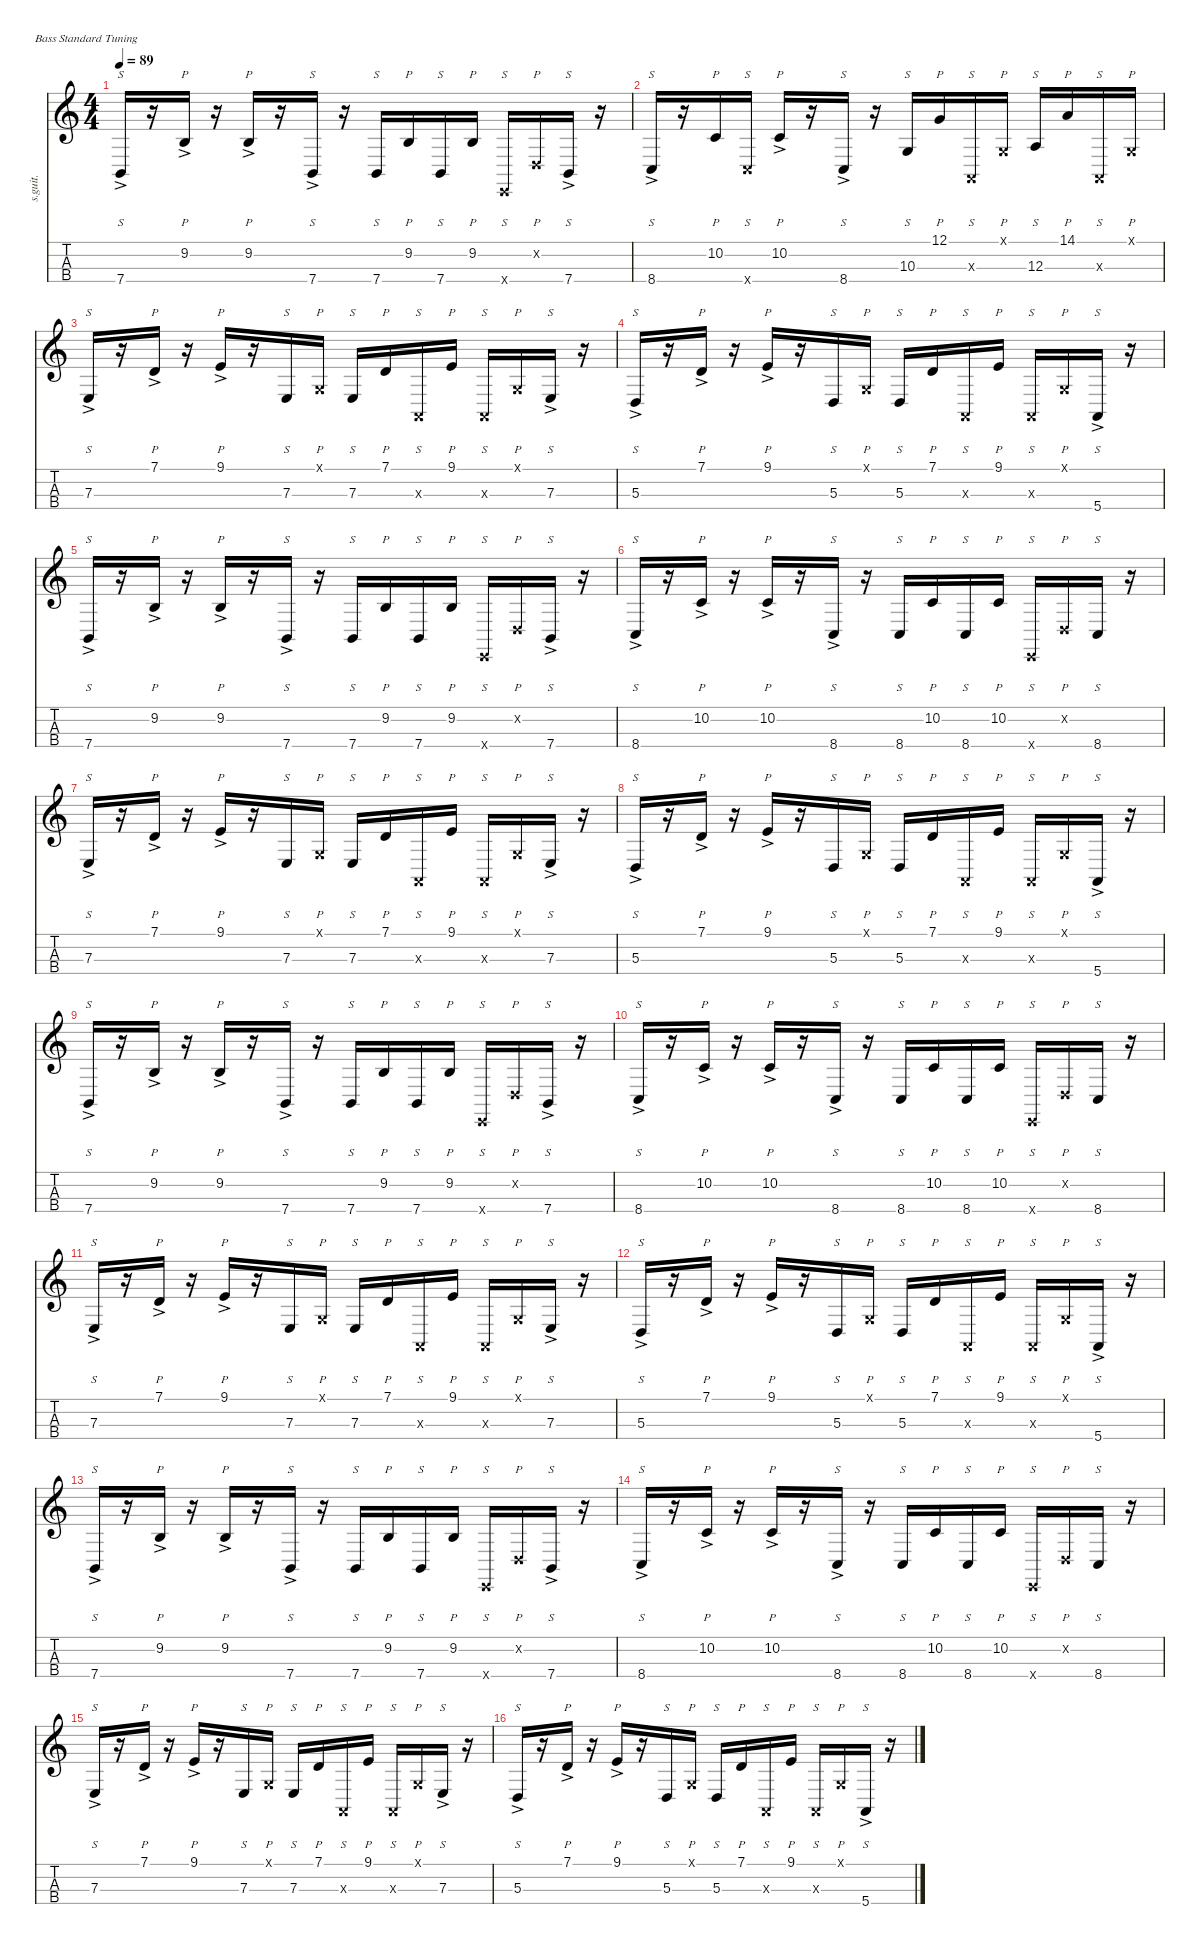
\defaultSystemsLayout 4
\hideDynamics
\bracketExtendMode nobrackets
\track ("Flea - Main Bass" "s.guit.") {instrument electricbassfinger}
\staff {score tabs}
\tuning (G2 D2 A1 E1)
\ts (4 4)
\tempo 89
\clef g2
\ks c
7.4{ac}.16{s lyrics (0 "") lyrics (1 "") lyrics (2 "") lyrics (3 "") lyrics (4 "") dy f} r.16 9.2{ac}.16{p lyrics (0 "") lyrics (1 "") lyrics (2 "") lyrics (3 "") lyrics (4 "")} r.16 9.2{ac}.16{p lyrics (0 "") lyrics (1 "") lyrics (2 "") lyrics (3 "") lyrics (4 "")} r.16 7.4{ac}.16{s lyrics (0 "") lyrics (1 "") lyrics (2 "") lyrics (3 "") lyrics (4 "")} r.16 7.4.16{s lyrics (0 "") lyrics (1 "") lyrics (2 "") lyrics (3 "") lyrics (4 "")} 9.2.16{p lyrics (0 "") lyrics (1 "") lyrics (2 "") lyrics (3 "") lyrics (4 "")} 7.4.16{s lyrics (0 "") lyrics (1 "") lyrics (2 "") lyrics (3 "") lyrics (4 "")} 9.2.16{p lyrics (0 "") lyrics (1 "") lyrics (2 "") lyrics (3 "") lyrics (4 "")} 0.4{x}.16{s lyrics (0 "") lyrics (1 "") lyrics (2 "") lyrics (3 "") lyrics (4 "")} 0.2{x}.16{p lyrics (0 "") lyrics (1 "") lyrics (2 "") lyrics (3 "") lyrics (4 "")} 7.4{ac}.16{s lyrics (0 "") lyrics (1 "") lyrics (2 "") lyrics (3 "") lyrics (4 "")} r.16 |
8.4{ac}.16{s lyrics (0 "") lyrics (1 "") lyrics (2 "") lyrics (3 "") lyrics (4 "")} r.16 10.2.16{p lyrics (0 "") lyrics (1 "") lyrics (2 "") lyrics (3 "") lyrics (4 "")} 8.4{x}.16{s lyrics (0 "") lyrics (1 "") lyrics (2 "") lyrics (3 "") lyrics (4 "")} 10.2{ac}.16{p lyrics (0 "") lyrics (1 "") lyrics (2 "") lyrics (3 "") lyrics (4 "")} r.16 8.4{ac}.16{s lyrics (0 "") lyrics (1 "") lyrics (2 "") lyrics (3 "") lyrics (4 "")} r.16 10.3.16{s lyrics (0 "") lyrics (1 "") lyrics (2 "") lyrics (3 "") lyrics (4 "")} 12.1.16{p lyrics (0 "") lyrics (1 "") lyrics (2 "") lyrics (3 "") lyrics (4 "")} 0.3{x}.16{s lyrics (0 "") lyrics (1 "") lyrics (2 "") lyrics (3 "") lyrics (4 "")} 0.1{x}.16{p lyrics (0 "") lyrics (1 "") lyrics (2 "") lyrics (3 "") lyrics (4 "")} 12.3.16{s lyrics (0 "") lyrics (1 "") lyrics (2 "") lyrics (3 "") lyrics (4 "")} 14.1.16{p lyrics (0 "") lyrics (1 "") lyrics (2 "") lyrics (3 "") lyrics (4 "")} 0.3{x}.16{s lyrics (0 "") lyrics (1 "") lyrics (2 "") lyrics (3 "") lyrics (4 "")} 0.1{x}.16{p lyrics (0 "") lyrics (1 "") lyrics (2 "") lyrics (3 "") lyrics (4 "")} |
7.3{ac}.16{s lyrics (0 "") lyrics (1 "") lyrics (2 "") lyrics (3 "") lyrics (4 "")} r.16 7.1{ac}.16{p lyrics (0 "") lyrics (1 "") lyrics (2 "") lyrics (3 "") lyrics (4 "")} r.16 9.1{ac}.16{p lyrics (0 "") lyrics (1 "") lyrics (2 "") lyrics (3 "") lyrics (4 "")} r.16 7.3.16{s lyrics (0 "") lyrics (1 "") lyrics (2 "") lyrics (3 "") lyrics (4 "")} 0.1{x}.16{p lyrics (0 "") lyrics (1 "") lyrics (2 "") lyrics (3 "") lyrics (4 "")} 7.3.16{s lyrics (0 "") lyrics (1 "") lyrics (2 "") lyrics (3 "") lyrics (4 "")} 7.1.16{p lyrics (0 "") lyrics (1 "") lyrics (2 "") lyrics (3 "") lyrics (4 "")} 0.3{x}.16{s lyrics (0 "") lyrics (1 "") lyrics (2 "") lyrics (3 "") lyrics (4 "")} 9.1.16{p lyrics (0 "") lyrics (1 "") lyrics (2 "") lyrics (3 "") lyrics (4 "")} 0.3{x}.16{s lyrics (0 "") lyrics (1 "") lyrics (2 "") lyrics (3 "") lyrics (4 "")} 0.1{x}.16{p lyrics (0 "") lyrics (1 "") lyrics (2 "") lyrics (3 "") lyrics (4 "")} 7.3{ac}.16{s lyrics (0 "") lyrics (1 "") lyrics (2 "") lyrics (3 "") lyrics (4 "")} r.16 |
5.3{ac}.16{s lyrics (0 "") lyrics (1 "") lyrics (2 "") lyrics (3 "") lyrics (4 "")} r.16 7.1{ac}.16{p lyrics (0 "") lyrics (1 "") lyrics (2 "") lyrics (3 "") lyrics (4 "")} r.16 9.1{ac}.16{p lyrics (0 "") lyrics (1 "") lyrics (2 "") lyrics (3 "") lyrics (4 "")} r.16 5.3.16{s lyrics (0 "") lyrics (1 "") lyrics (2 "") lyrics (3 "") lyrics (4 "")} 0.1{x}.16{p lyrics (0 "") lyrics (1 "") lyrics (2 "") lyrics (3 "") lyrics (4 "")} 5.3.16{s lyrics (0 "") lyrics (1 "") lyrics (2 "") lyrics (3 "") lyrics (4 "")} 7.1.16{p lyrics (0 "") lyrics (1 "") lyrics (2 "") lyrics (3 "") lyrics (4 "")} 0.3{x}.16{s lyrics (0 "") lyrics (1 "") lyrics (2 "") lyrics (3 "") lyrics (4 "")} 9.1.16{p lyrics (0 "") lyrics (1 "") lyrics (2 "") lyrics (3 "") lyrics (4 "")} 0.3{x}.16{s lyrics (0 "") lyrics (1 "") lyrics (2 "") lyrics (3 "") lyrics (4 "")} 0.1{x}.16{p lyrics (0 "") lyrics (1 "") lyrics (2 "") lyrics (3 "") lyrics (4 "")} 5.4{ac}.16{s lyrics (0 "") lyrics (1 "") lyrics (2 "") lyrics (3 "") lyrics (4 "")} r.16 |
7.4{ac}.16{s lyrics (0 "") lyrics (1 "") lyrics (2 "") lyrics (3 "") lyrics (4 "")} r.16 9.2{ac}.16{p lyrics (0 "") lyrics (1 "") lyrics (2 "") lyrics (3 "") lyrics (4 "")} r.16 9.2{ac}.16{p lyrics (0 "") lyrics (1 "") lyrics (2 "") lyrics (3 "") lyrics (4 "")} r.16 7.4{ac}.16{s lyrics (0 "") lyrics (1 "") lyrics (2 "") lyrics (3 "") lyrics (4 "")} r.16 7.4.16{s lyrics (0 "") lyrics (1 "") lyrics (2 "") lyrics (3 "") lyrics (4 "")} 9.2.16{p lyrics (0 "") lyrics (1 "") lyrics (2 "") lyrics (3 "") lyrics (4 "")} 7.4.16{s lyrics (0 "") lyrics (1 "") lyrics (2 "") lyrics (3 "") lyrics (4 "")} 9.2.16{p lyrics (0 "") lyrics (1 "") lyrics (2 "") lyrics (3 "") lyrics (4 "")} 0.4{x}.16{s lyrics (0 "") lyrics (1 "") lyrics (2 "") lyrics (3 "") lyrics (4 "")} 0.2{x}.16{p lyrics (0 "") lyrics (1 "") lyrics (2 "") lyrics (3 "") lyrics (4 "")} 7.4{ac}.16{s lyrics (0 "") lyrics (1 "") lyrics (2 "") lyrics (3 "") lyrics (4 "")} r.16 |
8.4{ac}.16{s lyrics (0 "") lyrics (1 "") lyrics (2 "") lyrics (3 "") lyrics (4 "")} r.16 10.2{ac}.16{p lyrics (0 "") lyrics (1 "") lyrics (2 "") lyrics (3 "") lyrics (4 "")} r.16 10.2{ac}.16{p lyrics (0 "") lyrics (1 "") lyrics (2 "") lyrics (3 "") lyrics (4 "")} r.16 8.4{ac}.16{s lyrics (0 "") lyrics (1 "") lyrics (2 "") lyrics (3 "") lyrics (4 "")} r.16 8.4.16{s lyrics (0 "") lyrics (1 "") lyrics (2 "") lyrics (3 "") lyrics (4 "")} 10.2.16{p lyrics (0 "") lyrics (1 "") lyrics (2 "") lyrics (3 "") lyrics (4 "")} 8.4.16{s lyrics (0 "") lyrics (1 "") lyrics (2 "") lyrics (3 "") lyrics (4 "")} 10.2.16{p lyrics (0 "") lyrics (1 "") lyrics (2 "") lyrics (3 "") lyrics (4 "")} 0.4{x}.16{s lyrics (0 "") lyrics (1 "") lyrics (2 "") lyrics (3 "") lyrics (4 "")} 0.2{x}.16{p lyrics (0 "") lyrics (1 "") lyrics (2 "") lyrics (3 "") lyrics (4 "")} 8.4.16{s lyrics (0 "") lyrics (1 "") lyrics (2 "") lyrics (3 "") lyrics (4 "")} r.16 |
7.3{ac}.16{s lyrics (0 "") lyrics (1 "") lyrics (2 "") lyrics (3 "") lyrics (4 "")} r.16 7.1{ac}.16{p lyrics (0 "") lyrics (1 "") lyrics (2 "") lyrics (3 "") lyrics (4 "")} r.16 9.1{ac}.16{p lyrics (0 "") lyrics (1 "") lyrics (2 "") lyrics (3 "") lyrics (4 "")} r.16 7.3.16{s lyrics (0 "") lyrics (1 "") lyrics (2 "") lyrics (3 "") lyrics (4 "")} 0.1{x}.16{p lyrics (0 "") lyrics (1 "") lyrics (2 "") lyrics (3 "") lyrics (4 "")} 7.3.16{s lyrics (0 "") lyrics (1 "") lyrics (2 "") lyrics (3 "") lyrics (4 "")} 7.1.16{p lyrics (0 "") lyrics (1 "") lyrics (2 "") lyrics (3 "") lyrics (4 "")} 0.3{x}.16{s lyrics (0 "") lyrics (1 "") lyrics (2 "") lyrics (3 "") lyrics (4 "")} 9.1.16{p lyrics (0 "") lyrics (1 "") lyrics (2 "") lyrics (3 "") lyrics (4 "")} 0.3{x}.16{s lyrics (0 "") lyrics (1 "") lyrics (2 "") lyrics (3 "") lyrics (4 "")} 0.1{x}.16{p lyrics (0 "") lyrics (1 "") lyrics (2 "") lyrics (3 "") lyrics (4 "")} 7.3{ac}.16{s lyrics (0 "") lyrics (1 "") lyrics (2 "") lyrics (3 "") lyrics (4 "")} r.16 |
5.3{ac}.16{s lyrics (0 "") lyrics (1 "") lyrics (2 "") lyrics (3 "") lyrics (4 "")} r.16 7.1{ac}.16{p lyrics (0 "") lyrics (1 "") lyrics (2 "") lyrics (3 "") lyrics (4 "")} r.16 9.1{ac}.16{p lyrics (0 "") lyrics (1 "") lyrics (2 "") lyrics (3 "") lyrics (4 "")} r.16 5.3.16{s lyrics (0 "") lyrics (1 "") lyrics (2 "") lyrics (3 "") lyrics (4 "")} 0.1{x}.16{p lyrics (0 "") lyrics (1 "") lyrics (2 "") lyrics (3 "") lyrics (4 "")} 5.3.16{s lyrics (0 "") lyrics (1 "") lyrics (2 "") lyrics (3 "") lyrics (4 "")} 7.1.16{p lyrics (0 "") lyrics (1 "") lyrics (2 "") lyrics (3 "") lyrics (4 "")} 0.3{x}.16{s lyrics (0 "") lyrics (1 "") lyrics (2 "") lyrics (3 "") lyrics (4 "")} 9.1.16{p lyrics (0 "") lyrics (1 "") lyrics (2 "") lyrics (3 "") lyrics (4 "")} 0.3{x}.16{s lyrics (0 "") lyrics (1 "") lyrics (2 "") lyrics (3 "") lyrics (4 "")} 0.1{x}.16{p lyrics (0 "") lyrics (1 "") lyrics (2 "") lyrics (3 "") lyrics (4 "")} 5.4{ac}.16{s lyrics (0 "") lyrics (1 "") lyrics (2 "") lyrics (3 "") lyrics (4 "")} r.16 |
7.4{ac}.16{s lyrics (0 "") lyrics (1 "") lyrics (2 "") lyrics (3 "") lyrics (4 "")} r.16 9.2{ac}.16{p lyrics (0 "") lyrics (1 "") lyrics (2 "") lyrics (3 "") lyrics (4 "")} r.16 9.2{ac}.16{p lyrics (0 "") lyrics (1 "") lyrics (2 "") lyrics (3 "") lyrics (4 "")} r.16 7.4{ac}.16{s lyrics (0 "") lyrics (1 "") lyrics (2 "") lyrics (3 "") lyrics (4 "")} r.16 7.4.16{s lyrics (0 "") lyrics (1 "") lyrics (2 "") lyrics (3 "") lyrics (4 "")} 9.2.16{p lyrics (0 "") lyrics (1 "") lyrics (2 "") lyrics (3 "") lyrics (4 "")} 7.4.16{s lyrics (0 "") lyrics (1 "") lyrics (2 "") lyrics (3 "") lyrics (4 "")} 9.2.16{p lyrics (0 "") lyrics (1 "") lyrics (2 "") lyrics (3 "") lyrics (4 "")} 0.4{x}.16{s lyrics (0 "") lyrics (1 "") lyrics (2 "") lyrics (3 "") lyrics (4 "")} 0.2{x}.16{p lyrics (0 "") lyrics (1 "") lyrics (2 "") lyrics (3 "") lyrics (4 "")} 7.4{ac}.16{s lyrics (0 "") lyrics (1 "") lyrics (2 "") lyrics (3 "") lyrics (4 "")} r.16 |
8.4{ac}.16{s lyrics (0 "") lyrics (1 "") lyrics (2 "") lyrics (3 "") lyrics (4 "")} r.16 10.2{ac}.16{p lyrics (0 "") lyrics (1 "") lyrics (2 "") lyrics (3 "") lyrics (4 "")} r.16 10.2{ac}.16{p lyrics (0 "") lyrics (1 "") lyrics (2 "") lyrics (3 "") lyrics (4 "")} r.16 8.4{ac}.16{s lyrics (0 "") lyrics (1 "") lyrics (2 "") lyrics (3 "") lyrics (4 "")} r.16 8.4.16{s lyrics (0 "") lyrics (1 "") lyrics (2 "") lyrics (3 "") lyrics (4 "")} 10.2.16{p lyrics (0 "") lyrics (1 "") lyrics (2 "") lyrics (3 "") lyrics (4 "")} 8.4.16{s lyrics (0 "") lyrics (1 "") lyrics (2 "") lyrics (3 "") lyrics (4 "")} 10.2.16{p lyrics (0 "") lyrics (1 "") lyrics (2 "") lyrics (3 "") lyrics (4 "")} 0.4{x}.16{s lyrics (0 "") lyrics (1 "") lyrics (2 "") lyrics (3 "") lyrics (4 "")} 0.2{x}.16{p lyrics (0 "") lyrics (1 "") lyrics (2 "") lyrics (3 "") lyrics (4 "")} 8.4.16{s lyrics (0 "") lyrics (1 "") lyrics (2 "") lyrics (3 "") lyrics (4 "")} r.16 |
7.3{ac}.16{s lyrics (0 "") lyrics (1 "") lyrics (2 "") lyrics (3 "") lyrics (4 "")} r.16 7.1{ac}.16{p lyrics (0 "") lyrics (1 "") lyrics (2 "") lyrics (3 "") lyrics (4 "")} r.16 9.1{ac}.16{p lyrics (0 "") lyrics (1 "") lyrics (2 "") lyrics (3 "") lyrics (4 "")} r.16 7.3.16{s lyrics (0 "") lyrics (1 "") lyrics (2 "") lyrics (3 "") lyrics (4 "")} 0.1{x}.16{p lyrics (0 "") lyrics (1 "") lyrics (2 "") lyrics (3 "") lyrics (4 "")} 7.3.16{s lyrics (0 "") lyrics (1 "") lyrics (2 "") lyrics (3 "") lyrics (4 "")} 7.1.16{p lyrics (0 "") lyrics (1 "") lyrics (2 "") lyrics (3 "") lyrics (4 "")} 0.3{x}.16{s lyrics (0 "") lyrics (1 "") lyrics (2 "") lyrics (3 "") lyrics (4 "")} 9.1.16{p lyrics (0 "") lyrics (1 "") lyrics (2 "") lyrics (3 "") lyrics (4 "")} 0.3{x}.16{s lyrics (0 "") lyrics (1 "") lyrics (2 "") lyrics (3 "") lyrics (4 "")} 0.1{x}.16{p lyrics (0 "") lyrics (1 "") lyrics (2 "") lyrics (3 "") lyrics (4 "")} 7.3{ac}.16{s lyrics (0 "") lyrics (1 "") lyrics (2 "") lyrics (3 "") lyrics (4 "")} r.16 |
5.3{ac}.16{s lyrics (0 "") lyrics (1 "") lyrics (2 "") lyrics (3 "") lyrics (4 "")} r.16 7.1{ac}.16{p lyrics (0 "") lyrics (1 "") lyrics (2 "") lyrics (3 "") lyrics (4 "")} r.16 9.1{ac}.16{p lyrics (0 "") lyrics (1 "") lyrics (2 "") lyrics (3 "") lyrics (4 "")} r.16 5.3.16{s lyrics (0 "") lyrics (1 "") lyrics (2 "") lyrics (3 "") lyrics (4 "")} 0.1{x}.16{p lyrics (0 "") lyrics (1 "") lyrics (2 "") lyrics (3 "") lyrics (4 "")} 5.3.16{s lyrics (0 "") lyrics (1 "") lyrics (2 "") lyrics (3 "") lyrics (4 "")} 7.1.16{p lyrics (0 "") lyrics (1 "") lyrics (2 "") lyrics (3 "") lyrics (4 "")} 0.3{x}.16{s lyrics (0 "") lyrics (1 "") lyrics (2 "") lyrics (3 "") lyrics (4 "")} 9.1.16{p lyrics (0 "") lyrics (1 "") lyrics (2 "") lyrics (3 "") lyrics (4 "")} 0.3{x}.16{s lyrics (0 "") lyrics (1 "") lyrics (2 "") lyrics (3 "") lyrics (4 "")} 0.1{x}.16{p lyrics (0 "") lyrics (1 "") lyrics (2 "") lyrics (3 "") lyrics (4 "")} 5.4{ac}.16{s lyrics (0 "") lyrics (1 "") lyrics (2 "") lyrics (3 "") lyrics (4 "")} r.16 |
7.4{ac}.16{s lyrics (0 "") lyrics (1 "") lyrics (2 "") lyrics (3 "") lyrics (4 "")} r.16 9.2{ac}.16{p lyrics (0 "") lyrics (1 "") lyrics (2 "") lyrics (3 "") lyrics (4 "")} r.16 9.2{ac}.16{p lyrics (0 "") lyrics (1 "") lyrics (2 "") lyrics (3 "") lyrics (4 "")} r.16 7.4{ac}.16{s lyrics (0 "") lyrics (1 "") lyrics (2 "") lyrics (3 "") lyrics (4 "")} r.16 7.4.16{s lyrics (0 "") lyrics (1 "") lyrics (2 "") lyrics (3 "") lyrics (4 "")} 9.2.16{p lyrics (0 "") lyrics (1 "") lyrics (2 "") lyrics (3 "") lyrics (4 "")} 7.4.16{s lyrics (0 "") lyrics (1 "") lyrics (2 "") lyrics (3 "") lyrics (4 "")} 9.2.16{p lyrics (0 "") lyrics (1 "") lyrics (2 "") lyrics (3 "") lyrics (4 "")} 0.4{x}.16{s lyrics (0 "") lyrics (1 "") lyrics (2 "") lyrics (3 "") lyrics (4 "")} 0.2{x}.16{p lyrics (0 "") lyrics (1 "") lyrics (2 "") lyrics (3 "") lyrics (4 "")} 7.4{ac}.16{s lyrics (0 "") lyrics (1 "") lyrics (2 "") lyrics (3 "") lyrics (4 "")} r.16 |
8.4{ac}.16{s lyrics (0 "") lyrics (1 "") lyrics (2 "") lyrics (3 "") lyrics (4 "")} r.16 10.2{ac}.16{p lyrics (0 "") lyrics (1 "") lyrics (2 "") lyrics (3 "") lyrics (4 "")} r.16 10.2{ac}.16{p lyrics (0 "") lyrics (1 "") lyrics (2 "") lyrics (3 "") lyrics (4 "")} r.16 8.4{ac}.16{s lyrics (0 "") lyrics (1 "") lyrics (2 "") lyrics (3 "") lyrics (4 "")} r.16 8.4.16{s lyrics (0 "") lyrics (1 "") lyrics (2 "") lyrics (3 "") lyrics (4 "")} 10.2.16{p lyrics (0 "") lyrics (1 "") lyrics (2 "") lyrics (3 "") lyrics (4 "")} 8.4.16{s lyrics (0 "") lyrics (1 "") lyrics (2 "") lyrics (3 "") lyrics (4 "")} 10.2.16{p lyrics (0 "") lyrics (1 "") lyrics (2 "") lyrics (3 "") lyrics (4 "")} 0.4{x}.16{s lyrics (0 "") lyrics (1 "") lyrics (2 "") lyrics (3 "") lyrics (4 "")} 0.2{x}.16{p lyrics (0 "") lyrics (1 "") lyrics (2 "") lyrics (3 "") lyrics (4 "")} 8.4.16{s lyrics (0 "") lyrics (1 "") lyrics (2 "") lyrics (3 "") lyrics (4 "")} r.16 |
7.3{ac}.16{s lyrics (0 "") lyrics (1 "") lyrics (2 "") lyrics (3 "") lyrics (4 "")} r.16 7.1{ac}.16{p lyrics (0 "") lyrics (1 "") lyrics (2 "") lyrics (3 "") lyrics (4 "")} r.16 9.1{ac}.16{p lyrics (0 "") lyrics (1 "") lyrics (2 "") lyrics (3 "") lyrics (4 "")} r.16 7.3.16{s lyrics (0 "") lyrics (1 "") lyrics (2 "") lyrics (3 "") lyrics (4 "")} 0.1{x}.16{p lyrics (0 "") lyrics (1 "") lyrics (2 "") lyrics (3 "") lyrics (4 "")} 7.3.16{s lyrics (0 "") lyrics (1 "") lyrics (2 "") lyrics (3 "") lyrics (4 "")} 7.1.16{p lyrics (0 "") lyrics (1 "") lyrics (2 "") lyrics (3 "") lyrics (4 "")} 0.3{x}.16{s lyrics (0 "") lyrics (1 "") lyrics (2 "") lyrics (3 "") lyrics (4 "")} 9.1.16{p lyrics (0 "") lyrics (1 "") lyrics (2 "") lyrics (3 "") lyrics (4 "")} 0.3{x}.16{s lyrics (0 "") lyrics (1 "") lyrics (2 "") lyrics (3 "") lyrics (4 "")} 0.1{x}.16{p lyrics (0 "") lyrics (1 "") lyrics (2 "") lyrics (3 "") lyrics (4 "")} 7.3{ac}.16{s lyrics (0 "") lyrics (1 "") lyrics (2 "") lyrics (3 "") lyrics (4 "")} r.16 |
5.3{ac}.16{s lyrics (0 "") lyrics (1 "") lyrics (2 "") lyrics (3 "") lyrics (4 "")} r.16 7.1{ac}.16{p lyrics (0 "") lyrics (1 "") lyrics (2 "") lyrics (3 "") lyrics (4 "")} r.16 9.1{ac}.16{p lyrics (0 "") lyrics (1 "") lyrics (2 "") lyrics (3 "") lyrics (4 "")} r.16 5.3.16{s lyrics (0 "") lyrics (1 "") lyrics (2 "") lyrics (3 "") lyrics (4 "")} 0.1{x}.16{p lyrics (0 "") lyrics (1 "") lyrics (2 "") lyrics (3 "") lyrics (4 "")} 5.3.16{s lyrics (0 "") lyrics (1 "") lyrics (2 "") lyrics (3 "") lyrics (4 "")} 7.1.16{p lyrics (0 "") lyrics (1 "") lyrics (2 "") lyrics (3 "") lyrics (4 "")} 0.3{x}.16{s lyrics (0 "") lyrics (1 "") lyrics (2 "") lyrics (3 "") lyrics (4 "")} 9.1.16{p lyrics (0 "") lyrics (1 "") lyrics (2 "") lyrics (3 "") lyrics (4 "")} 0.3{x}.16{s lyrics (0 "") lyrics (1 "") lyrics (2 "") lyrics (3 "") lyrics (4 "")} 0.1{x}.16{p lyrics (0 "") lyrics (1 "") lyrics (2 "") lyrics (3 "") lyrics (4 "")} 5.4{ac}.16{s lyrics (0 "") lyrics (1 "") lyrics (2 "") lyrics (3 "") lyrics (4 "")} r.16
